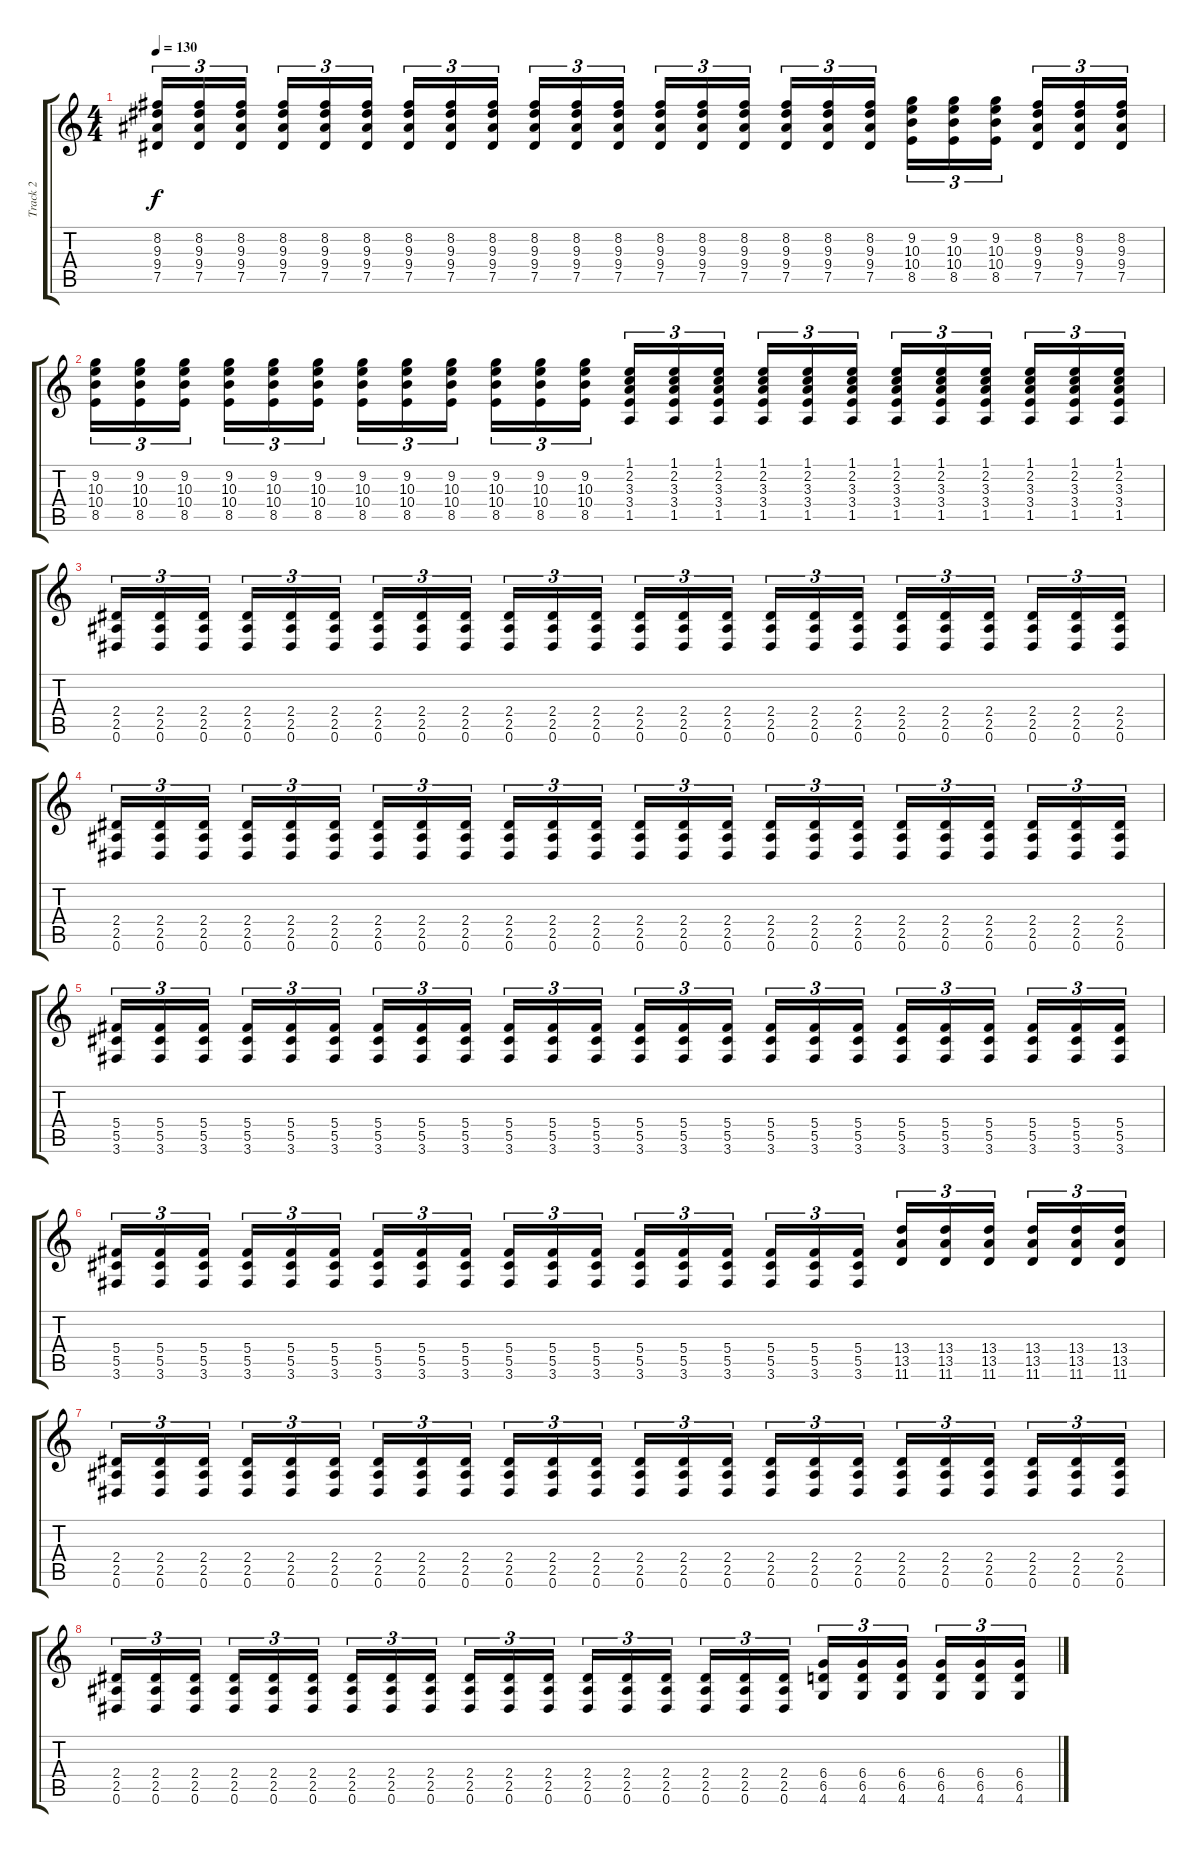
\track ("Track 2" "Track 2") {instrument distortionguitar}
\staff {score tabs}
\tuning (Eb4 Bb3 Gb3 Db3 Ab2 Eb2) {hide}
\ts (4 4)
\tempo 130
\clef g2
\ks c
(8.2 9.3 9.4 7.5).16{tu (3 2) dy f} (8.2 9.3 9.4 7.5).16{tu (3 2)} (8.2 9.3 9.4 7.5).16{tu (3 2)} (8.2 9.3 9.4 7.5).16{tu (3 2)} (8.2 9.3 9.4 7.5).16{tu (3 2)} (8.2 9.3 9.4 7.5).16{tu (3 2)} (8.2 9.3 9.4 7.5).16{tu (3 2)} (8.2 9.3 9.4 7.5).16{tu (3 2)} (8.2 9.3 9.4 7.5).16{tu (3 2)} (8.2 9.3 9.4 7.5).16{tu (3 2)} (8.2 9.3 9.4 7.5).16{tu (3 2)} (8.2 9.3 9.4 7.5).16{tu (3 2)} (8.2 9.3 9.4 7.5).16{tu (3 2)} (8.2 9.3 9.4 7.5).16{tu (3 2)} (8.2 9.3 9.4 7.5).16{tu (3 2)} (8.2 9.3 9.4 7.5).16{tu (3 2)} (8.2 9.3 9.4 7.5).16{tu (3 2)} (8.2 9.3 9.4 7.5).16{tu (3 2)} (9.2 10.3 10.4 8.5).16{tu (3 2)} (9.2 10.3 10.4 8.5).16{tu (3 2)} (9.2 10.3 10.4 8.5).16{tu (3 2)} (8.2 9.3 9.4 7.5).16{tu (3 2)} (8.2 9.3 9.4 7.5).16{tu (3 2)} (8.2 9.3 9.4 7.5).16{tu (3 2)} |
(9.2 10.3 10.4 8.5).16{tu (3 2)} (9.2 10.3 10.4 8.5).16{tu (3 2)} (9.2 10.3 10.4 8.5).16{tu (3 2)} (9.2 10.3 10.4 8.5).16{tu (3 2)} (9.2 10.3 10.4 8.5).16{tu (3 2)} (9.2 10.3 10.4 8.5).16{tu (3 2)} (9.2 10.3 10.4 8.5).16{tu (3 2)} (9.2 10.3 10.4 8.5).16{tu (3 2)} (9.2 10.3 10.4 8.5).16{tu (3 2)} (9.2 10.3 10.4 8.5).16{tu (3 2)} (9.2 10.3 10.4 8.5).16{tu (3 2)} (9.2 10.3 10.4 8.5).16{tu (3 2)} (1.1 2.2 3.3 3.4 1.5).16{tu (3 2)} (1.1 2.2 3.3 3.4 1.5).16{tu (3 2)} (1.1 2.2 3.3 3.4 1.5).16{tu (3 2)} (1.1 2.2 3.3 3.4 1.5).16{tu (3 2)} (1.1 2.2 3.3 3.4 1.5).16{tu (3 2)} (1.1 2.2 3.3 3.4 1.5).16{tu (3 2)} (1.1 2.2 3.3 3.4 1.5).16{tu (3 2)} (1.1 2.2 3.3 3.4 1.5).16{tu (3 2)} (1.1 2.2 3.3 3.4 1.5).16{tu (3 2)} (1.1 2.2 3.3 3.4 1.5).16{tu (3 2)} (1.1 2.2 3.3 3.4 1.5).16{tu (3 2)} (1.1 2.2 3.3 3.4 1.5).16{tu (3 2)} |
(2.4 2.5 0.6).16{tu (3 2)} (2.4 2.5 0.6).16{tu (3 2)} (2.4 2.5 0.6).16{tu (3 2)} (2.4 2.5 0.6).16{tu (3 2)} (2.4 2.5 0.6).16{tu (3 2)} (2.4 2.5 0.6).16{tu (3 2)} (2.4 2.5 0.6).16{tu (3 2)} (2.4 2.5 0.6).16{tu (3 2)} (2.4 2.5 0.6).16{tu (3 2)} (2.4 2.5 0.6).16{tu (3 2)} (2.4 2.5 0.6).16{tu (3 2)} (2.4 2.5 0.6).16{tu (3 2)} (2.4 2.5 0.6).16{tu (3 2)} (2.4 2.5 0.6).16{tu (3 2)} (2.4 2.5 0.6).16{tu (3 2)} (2.4 2.5 0.6).16{tu (3 2)} (2.4 2.5 0.6).16{tu (3 2)} (2.4 2.5 0.6).16{tu (3 2)} (2.4 2.5 0.6).16{tu (3 2)} (2.4 2.5 0.6).16{tu (3 2)} (2.4 2.5 0.6).16{tu (3 2)} (2.4 2.5 0.6).16{tu (3 2)} (2.4 2.5 0.6).16{tu (3 2)} (2.4 2.5 0.6).16{tu (3 2)} |
(2.4 2.5 0.6).16{tu (3 2)} (2.4 2.5 0.6).16{tu (3 2)} (2.4 2.5 0.6).16{tu (3 2)} (2.4 2.5 0.6).16{tu (3 2)} (2.4 2.5 0.6).16{tu (3 2)} (2.4 2.5 0.6).16{tu (3 2)} (2.4 2.5 0.6).16{tu (3 2)} (2.4 2.5 0.6).16{tu (3 2)} (2.4 2.5 0.6).16{tu (3 2)} (2.4 2.5 0.6).16{tu (3 2)} (2.4 2.5 0.6).16{tu (3 2)} (2.4 2.5 0.6).16{tu (3 2)} (2.4 2.5 0.6).16{tu (3 2)} (2.4 2.5 0.6).16{tu (3 2)} (2.4 2.5 0.6).16{tu (3 2)} (2.4 2.5 0.6).16{tu (3 2)} (2.4 2.5 0.6).16{tu (3 2)} (2.4 2.5 0.6).16{tu (3 2)} (2.4 2.5 0.6).16{tu (3 2)} (2.4 2.5 0.6).16{tu (3 2)} (2.4 2.5 0.6).16{tu (3 2)} (2.4 2.5 0.6).16{tu (3 2)} (2.4 2.5 0.6).16{tu (3 2)} (2.4 2.5 0.6).16{tu (3 2)} |
(5.4 5.5 3.6).16{tu (3 2)} (5.4 5.5 3.6).16{tu (3 2)} (5.4 5.5 3.6).16{tu (3 2)} (5.4 5.5 3.6).16{tu (3 2)} (5.4 5.5 3.6).16{tu (3 2)} (5.4 5.5 3.6).16{tu (3 2)} (5.4 5.5 3.6).16{tu (3 2)} (5.4 5.5 3.6).16{tu (3 2)} (5.4 5.5 3.6).16{tu (3 2)} (5.4 5.5 3.6).16{tu (3 2)} (5.4 5.5 3.6).16{tu (3 2)} (5.4 5.5 3.6).16{tu (3 2)} (5.4 5.5 3.6).16{tu (3 2)} (5.4 5.5 3.6).16{tu (3 2)} (5.4 5.5 3.6).16{tu (3 2)} (5.4 5.5 3.6).16{tu (3 2)} (5.4 5.5 3.6).16{tu (3 2)} (5.4 5.5 3.6).16{tu (3 2)} (5.4 5.5 3.6).16{tu (3 2)} (5.4 5.5 3.6).16{tu (3 2)} (5.4 5.5 3.6).16{tu (3 2)} (5.4 5.5 3.6).16{tu (3 2)} (5.4 5.5 3.6).16{tu (3 2)} (5.4 5.5 3.6).16{tu (3 2)} |
(5.4 5.5 3.6).16{tu (3 2)} (5.4 5.5 3.6).16{tu (3 2)} (5.4 5.5 3.6).16{tu (3 2)} (5.4 5.5 3.6).16{tu (3 2)} (5.4 5.5 3.6).16{tu (3 2)} (5.4 5.5 3.6).16{tu (3 2)} (5.4 5.5 3.6).16{tu (3 2)} (5.4 5.5 3.6).16{tu (3 2)} (5.4 5.5 3.6).16{tu (3 2)} (5.4 5.5 3.6).16{tu (3 2)} (5.4 5.5 3.6).16{tu (3 2)} (5.4 5.5 3.6).16{tu (3 2)} (5.4 5.5 3.6).16{tu (3 2)} (5.4 5.5 3.6).16{tu (3 2)} (5.4 5.5 3.6).16{tu (3 2)} (5.4 5.5 3.6).16{tu (3 2)} (5.4 5.5 3.6).16{tu (3 2)} (5.4 5.5 3.6).16{tu (3 2)} (13.4 13.5 11.6).16{tu (3 2)} (13.4 13.5 11.6).16{tu (3 2)} (13.4 13.5 11.6).16{tu (3 2)} (13.4 13.5 11.6).16{tu (3 2)} (13.4 13.5 11.6).16{tu (3 2)} (13.4 13.5 11.6).16{tu (3 2)} |
(2.4 2.5 0.6).16{tu (3 2)} (2.4 2.5 0.6).16{tu (3 2)} (2.4 2.5 0.6).16{tu (3 2)} (2.4 2.5 0.6).16{tu (3 2)} (2.4 2.5 0.6).16{tu (3 2)} (2.4 2.5 0.6).16{tu (3 2)} (2.4 2.5 0.6).16{tu (3 2)} (2.4 2.5 0.6).16{tu (3 2)} (2.4 2.5 0.6).16{tu (3 2)} (2.4 2.5 0.6).16{tu (3 2)} (2.4 2.5 0.6).16{tu (3 2)} (2.4 2.5 0.6).16{tu (3 2)} (2.4 2.5 0.6).16{tu (3 2)} (2.4 2.5 0.6).16{tu (3 2)} (2.4 2.5 0.6).16{tu (3 2)} (2.4 2.5 0.6).16{tu (3 2)} (2.4 2.5 0.6).16{tu (3 2)} (2.4 2.5 0.6).16{tu (3 2)} (2.4 2.5 0.6).16{tu (3 2)} (2.4 2.5 0.6).16{tu (3 2)} (2.4 2.5 0.6).16{tu (3 2)} (2.4 2.5 0.6).16{tu (3 2)} (2.4 2.5 0.6).16{tu (3 2)} (2.4 2.5 0.6).16{tu (3 2)} |
(2.4 2.5 0.6).16{tu (3 2)} (2.4 2.5 0.6).16{tu (3 2)} (2.4 2.5 0.6).16{tu (3 2)} (2.4 2.5 0.6).16{tu (3 2)} (2.4 2.5 0.6).16{tu (3 2)} (2.4 2.5 0.6).16{tu (3 2)} (2.4 2.5 0.6).16{tu (3 2)} (2.4 2.5 0.6).16{tu (3 2)} (2.4 2.5 0.6).16{tu (3 2)} (2.4 2.5 0.6).16{tu (3 2)} (2.4 2.5 0.6).16{tu (3 2)} (2.4 2.5 0.6).16{tu (3 2)} (2.4 2.5 0.6).16{tu (3 2)} (2.4 2.5 0.6).16{tu (3 2)} (2.4 2.5 0.6).16{tu (3 2)} (2.4 2.5 0.6).16{tu (3 2)} (2.4 2.5 0.6).16{tu (3 2)} (2.4 2.5 0.6).16{tu (3 2)} (6.4 6.5 4.6).16{tu (3 2)} (6.4 6.5 4.6).16{tu (3 2)} (6.4 6.5 4.6).16{tu (3 2)} (6.4 6.5 4.6).16{tu (3 2)} (6.4 6.5 4.6).16{tu (3 2)} (6.4 6.5 4.6).16{tu (3 2)}
